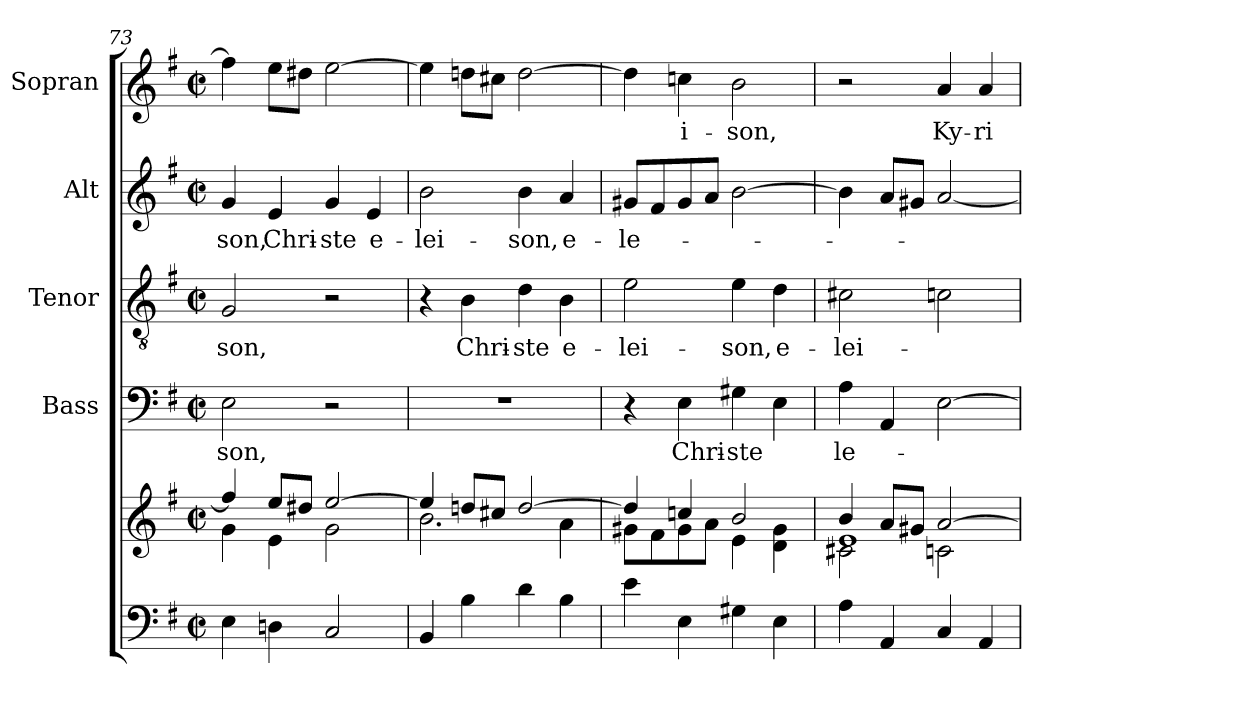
**kern	**kern	**kern	**text	**kern	**text	**kern	**text	**kern	**text
*part5	*part5	*part4	*part4	*part3	*part3	*part2	*part2	*part1	*part1
*staff6	*staff5	*staff4	*staff4	*staff3	*staff3	*staff2	*staff2	*staff1	*staff1
*	*	*I"Bass	*	*I"Tenor	*	*I"Alt	*	*I"Sopran	*
*	*	*I'B.	*	*I'T.	*	*I'A.	*	*I'S.	*
*clefF4	*clefG2	*clefF4	*	*clefGv2	*	*clefG2	*	*clefG2	*
*k[f#]	*k[f#]	*k[f#]	*	*k[f#]	*	*k[f#]	*	*k[f#]	*
*G:	*G:	*G:	*	*G:	*	*G:	*	*G:	*
*M2/2	*M2/2	*M2/2	*	*M2/2	*	*M2/2	*	*M2/2	*
*met(c|)	*met(c|)	*met(c|)	*	*met(c|)	*	*met(c|)	*	*met(c|)	*
=73	=73	=73	=73	=73	=73	=73	=73	=73	=73
*	*^	*	*	*	*	*	*	*	*
!	!	!	!	!LO:LY:b	!	!LO:LY:b	!	!LO:LY:b	!	!
4E\	4ff#/]	4g\	2E\	-son,	2G/	-son,	4g/	-son,	4ff#\]	.
!	!	!	!	!	!	!	!	!LO:LY:b	!	!
4Dn\	8ee/L	4e\	.	.	.	.	4e/	Chri-	8ee\L	.
.	8dd#X/J	.	.	.	.	.	.	.	8dd#X\J	.
!	!	!	!	!	!	!	!	!LO:LY:b	!	!
2C/	[>2ee/	2g\	2r	.	2r	.	4g/	-ste	[2ee\	.
!	!	!	!	!	!	!	!	!LO:LY:b	!	!
.	.	.	.	.	.	.	4e/	e-	.	.
=74	=74	=74	=74	=74	=74	=74	=74	=74	=74	=74
!	!	!	!	!	!	!	!	!LO:LY:b	!	!
4BB/	4ee/]	2.b\	1r	.	4r	.	2b\	-lei-	4ee\]	.
!	!	!	!	!	!	!LO:LY:b	!	!	!	!
4B\	8ddn/L	.	.	.	4B\	Chri-	.	.	8ddn\L	.
.	8cc#X/J	.	.	.	.	.	.	.	8cc#X\J	.
!	!	!	!	!	!	!LO:LY:b	!	!LO:LY:b	!	!
4d\	[>2dd/	.	.	.	4d\	-ste	4b\	-son,	[2dd\	.
!	!	!	!	!	!	!LO:LY:b	!	!LO:LY:b	!	!
4B\	.	4a\	.	.	4B\	e-	4a/	e-	.	.
!!LO:LB:g=z
=75	=75	=75	=75	=75	=75	=75	=75	=75	=75	=75
!	!	!	!	!	!	!LO:LY:b	!	!LO:LY:b	!	!
4e\	4dd/]	8g#X\L	4r	.	2e\	-lei-	8g#X/L	-le-	4dd\]	.
.	.	8f#\	.	.	.	.	8f#/	.	.	.
!	!	!	!	!LO:LY:b	!	!	!	!	!	!LO:LY:b
4E\	4ccn/	8g#\	4E\	Chri-	.	.	8g#/	.	4ccn\	-i-
.	.	8a\J	.	.	.	.	8a/J	.	.	.
!	!	!	!	!LO:LY:b	!	!LO:LY:b	!	!	!	!LO:LY:b
4G#X\	2b/	4e\	4G#X\	-ste	4e\	-son,	[2b\	.	2b\	-son,
!	!	!	!	!	!	!LO:LY:b	!	!	!	!
4E\	.	4d\ 4g#\	4E\	.	4d\	e-	.	.	.	.
=76	=76	=76	=76	=76	=76	=76	=76	=76	=76	=76
*	*	*^	*	*	*	*	*	*	*	*
!	!	!	!	!	!LO:LY:b	!	!LO:LY:b	!	!	!	!
4A\	4b/	2c#X\	1e	4A\	le-	2c#X\	-lei-	4b\]	.	2r	.
4AA/	8a/L	.	.	4AA/	.	.	.	8a/L	.	.	.
.	8g#X/J	.	.	.	.	.	.	8g#X/J	.	.	.
!	!	!	!	!	!	!	!	!	!	!	!LO:LY:b
4C/	[>2a/	2cn\	.	[2E\	.	2cn\	.	[2a/	.	4a/	Ky-
!	!	!	!	!	!	!	!	!	!	!	!LO:LY:b
4AA/	.	.	.	.	.	.	.	.	.	4a/	-ri-
*	*v	*v	*v	*	*	*	*	*	*	*	*
=	=	=	=	=	=	=	=	=	=
*-	*-	*-	*-	*-	*-	*-	*-	*-	*-
